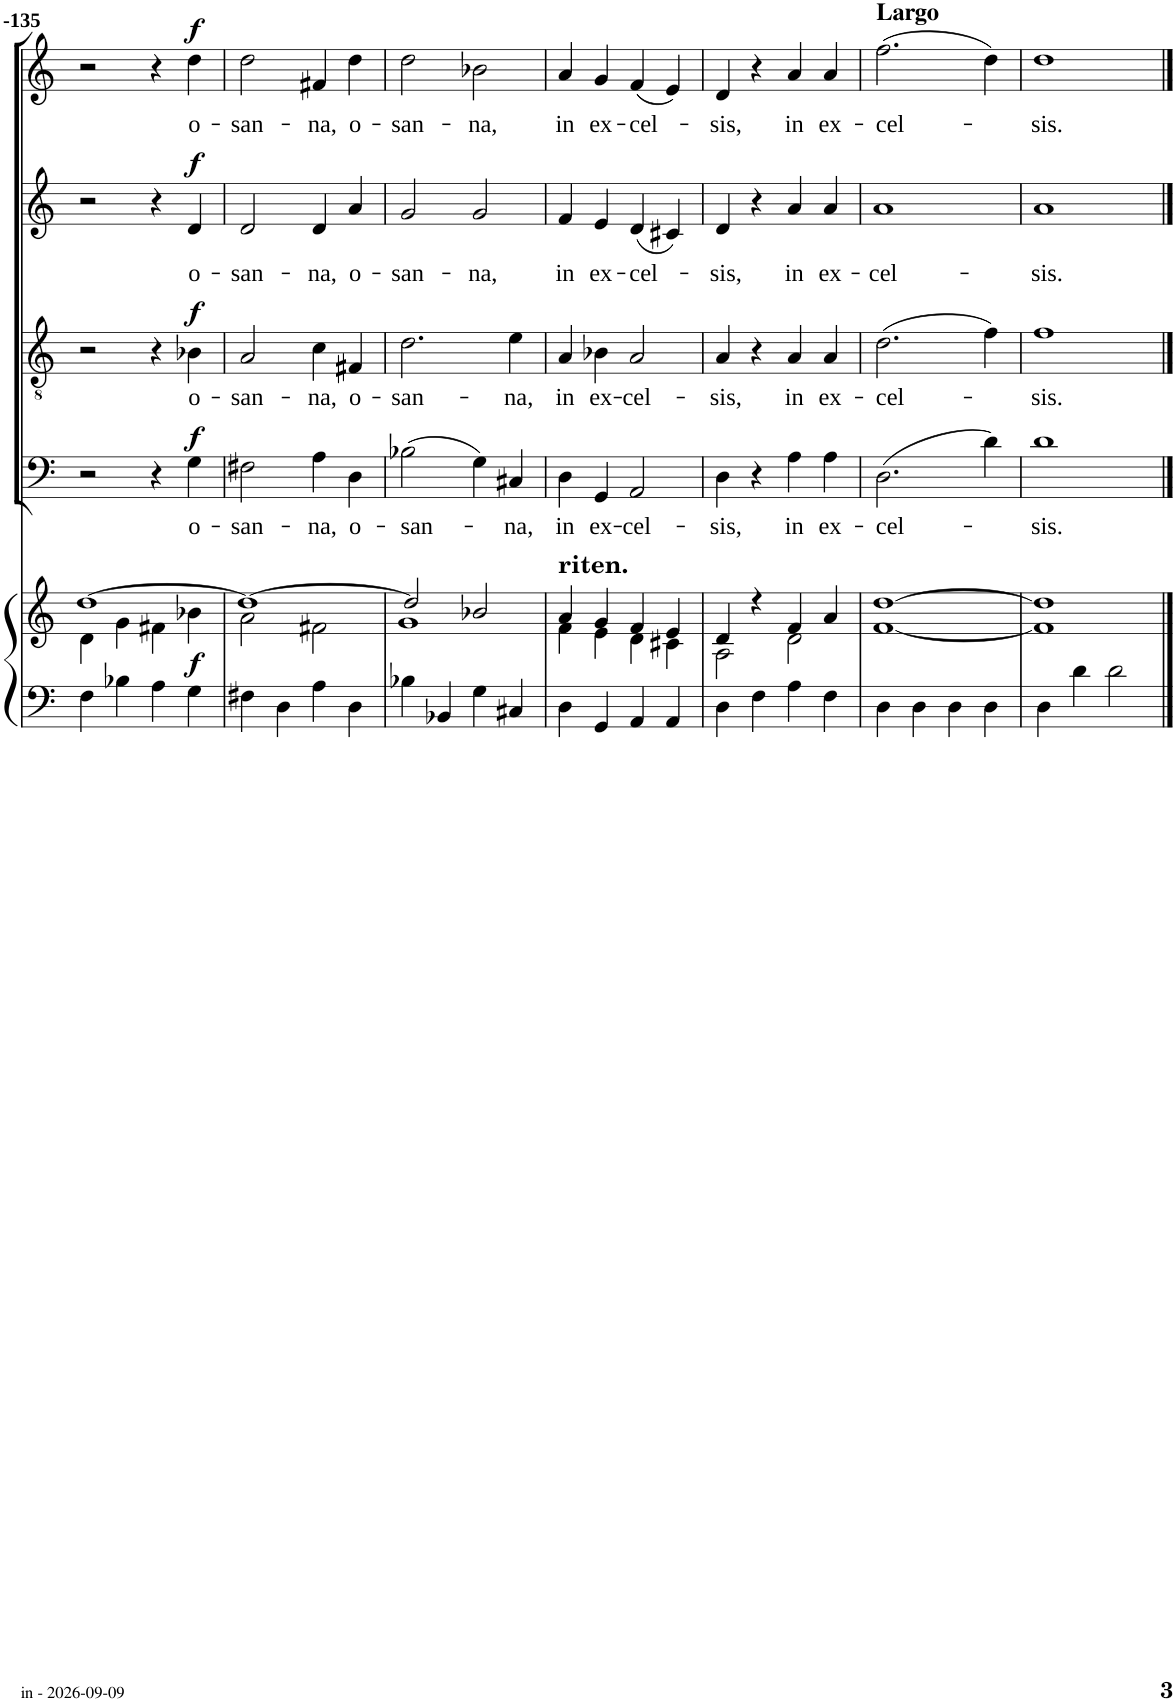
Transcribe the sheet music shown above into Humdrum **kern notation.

**kern	**kern	**dynam	**kern	**text	**dynam	**kern	**text	**dynam	**kern	**text	**dynam	**kern	**text	**dynam
*part5	*part5	*part5	*part4	*part4	*part4	*part3	*part3	*part3	*part2	*part2	*part2	*part1	*part1	*part1
*staff6	*staff5	*staff5/6	*staff4	*staff4	*staff4	*staff3	*staff3	*staff3	*staff2	*staff2	*staff2	*staff1	*staff1	*staff1
*I"Organ	*	*	*I"Bass	*	*	*I"Tenor	*	*	*I"Alto	*	*	*I"Soprano	*	*
!!LO:PB:g=z
*clefF4	*clefG2	*	*clefF4	*	*	*clefGv2	*	*	*clefG2	*	*	*clefG2	*	*
*k[]	*k[]	*	*k[]	*	*	*k[]	*	*	*k[]	*	*	*k[]	*	*
*M2/2	*M2/2	*	*M2/2	*	*	*M2/2	*	*	*M2/2	*	*	*M2/2	*	*
*met(c|)	*met(c|)	*	*met(c|)	*	*	*met(c|)	*	*	*met(c|)	*	*	*met(c|)	*	*
=135-	=135-	=135-	=135-	=135-	=135-	=135-	=135-	=135-	=135-	=135-	=135-	=135-	=135-	=135-
*	*^	*	*	*	*	*	*	*	*	*	*	*	*	*
4F\	[1dd	4d\	.	2r	.	.	2r	.	.	2r	.	.	2r	.	.
4B-X\	.	4g\	.	.	.	.	.	.	.	.	.	.	.	.	.
4A\	.	4f#X\	.	4r	.	.	4r	.	.	4r	.	.	4r	.	.
!	!	!	!LO:DY:b	!	!LO:LY:b	!LO:DY:a	!	!LO:LY:b	!LO:DY:a	!	!LO:LY:b	!LO:DY:a	!	!LO:LY:b	!LO:DY:a
4G\	.	4b-X\	f	4G\	o-	f	4B-X\	o-	f	4d/	o-	f	4dd\	o-	f
=134-	=134-	=134-	=134-	=134-	=134-	=134-	=134-	=134-	=134-	=134-	=134-	=134-	=134-	=134-	=134-
!	!	!	!	!	!LO:LY:b	!	!	!LO:LY:b	!	!	!LO:LY:b	!	!	!LO:LY:b	!
4F#X\	1dd_	2a\	.	2F#X\	-san-	.	2A/	-san-	.	2d/	-san-	.	2dd\	-san-	.
4D\	.	.	.	.	.	.	.	.	.	.	.	.	.	.	.
!	!	!	!	!	!LO:LY:b	!	!	!LO:LY:b	!	!	!LO:LY:b	!	!	!LO:LY:b	!
4A\	.	2f#X\	.	4A\	-na,	.	4c\	-na,	.	4d/	-na,	.	4f#X/	-na,	.
!	!	!	!	!	!LO:LY:b	!	!	!LO:LY:b	!	!	!LO:LY:b	!	!	!LO:LY:b	!
4D\	.	.	.	4D\	o-	.	4F#X/	o-	.	4a/	o-	.	4dd\	o-	.
=133-	=133-	=133-	=133-	=133-	=133-	=133-	=133-	=133-	=133-	=133-	=133-	=133-	=133-	=133-	=133-
!	!	!	!	!	!LO:LY:b	!	!	!LO:LY:b	!	!	!LO:LY:b	!	!	!LO:LY:b	!
4B-X\	2dd/]	1g	.	(2B-X\	-san-	.	2.d\	-san-	.	2g/	-san-	.	2dd\	-san-	.
4BB-X/	.	.	.	.	.	.	.	.	.	.	.	.	.	.	.
!	!	!	!	!	!	!	!	!	!	!	!LO:LY:b	!	!	!LO:LY:b	!
4G\	2b-X/	.	.	4G\)	.	.	.	.	.	2g/	-na,	.	2b-X\	-na,	.
!	!	!	!	!	!LO:LY:b	!	!	!LO:LY:b	!	!	!	!	!	!	!
4C#X/	.	.	.	4C#X/	-na,	.	4e\	-na,	.	.	.	.	.	.	.
=132-	=132-	=132-	=132-	=132-	=132-	=132-	=132-	=132-	=132-	=132-	=132-	=132-	=132-	=132-	=132-
!	!LO:TX:a:t=riten.	!	!	!	!	!	!	!	!	!	!	!	!	!	!
!	!	!	!	!	!LO:LY:b	!	!	!LO:LY:b	!	!	!LO:LY:b	!	!	!LO:LY:b	!
4D\	4a/	4f\	.	4D\	in	.	4A/	in	.	4f/	in	.	4a/	in	.
!	!	!	!	!	!LO:LY:b	!	!	!LO:LY:b	!	!	!LO:LY:b	!	!	!LO:LY:b	!
4GG/	4g/	4e\	.	4GG/	ex-	.	4B-X\	ex-	.	4e/	ex-	.	4g/	ex-	.
!	!	!	!	!	!LO:LY:b	!	!	!LO:LY:b	!	!	!LO:LY:b	!	!	!LO:LY:b	!
4AA/	4f/	4d\	.	2AA/	-cel-	.	2A/	-cel-	.	(4d/	-cel-	.	(4f/	-cel-	.
4AA/	4e/	4c#X\	.	.	.	.	.	.	.	4c#X/)	.	.	4e/)	.	.
=131-	=131-	=131-	=131-	=131-	=131-	=131-	=131-	=131-	=131-	=131-	=131-	=131-	=131-	=131-	=131-
!	!	!	!	!	!LO:LY:b	!	!	!LO:LY:b	!	!	!LO:LY:b	!	!	!LO:LY:b	!
4D\	4d/	2A\	.	4D\	-sis,	.	4A/	-sis,	.	4d/	-sis,	.	4d/	-sis,	.
4F\	4r	.	.	4r	.	.	4r	.	.	4r	.	.	4r	.	.
!	!	!	!	!	!LO:LY:b	!	!	!LO:LY:b	!	!	!LO:LY:b	!	!	!LO:LY:b	!
4A\	4f/	2d\	.	4A\	in	.	4A/	in	.	4a/	in	.	4a/	in	.
!	!	!	!	!	!LO:LY:b	!	!	!LO:LY:b	!	!	!LO:LY:b	!	!	!LO:LY:b	!
4F\	4a/	.	.	4A\	ex-	.	4A/	ex-	.	4a/	ex-	.	4a/	ex-	.
*	*v	*v	*	*	*	*	*	*	*	*	*	*	*	*	*
=130-	=130-	=130-	=130-	=130-	=130-	=130-	=130-	=130-	=130-	=130-	=130-	=130-	=130-	=130-
!	!	!	!	!	!	!	!	!	!	!	!	!LO:TX:a:B:t=Largo	!	!
!	!	!	!	!LO:LY:b	!	!	!LO:LY:b	!	!	!LO:LY:b	!	!	!LO:LY:b	!
4D\	[1f [1dd	.	(2.D\	-cel-	.	(2.d\	-cel-	.	1a	-cel-	.	(2.ff\	-cel-	.
4D\	.	.	.	.	.	.	.	.	.	.	.	.	.	.
4D\	.	.	.	.	.	.	.	.	.	.	.	.	.	.
4D\	.	.	4d\)	.	.	4f\)	.	.	.	.	.	4dd\)	.	.
=129-	=129-	=129-	=129-	=129-	=129-	=129-	=129-	=129-	=129-	=129-	=129-	=129-	=129-	=129-
!	!	!	!	!LO:LY:b	!	!	!LO:LY:b	!	!	!LO:LY:b	!	!	!LO:LY:b	!
4D\	1f] 1dd]	.	1d	-sis.	.	1f	-sis.	.	1a	-sis.	.	1dd	-sis.	.
4d\	.	.	.	.	.	.	.	.	.	.	.	.	.	.
2d\	.	.	.	.	.	.	.	.	.	.	.	.	.	.
==	==	==	==	==	==	==	==	==	==	==	==	==	==	==
*-	*-	*-	*-	*-	*-	*-	*-	*-	*-	*-	*-	*-	*-	*-
